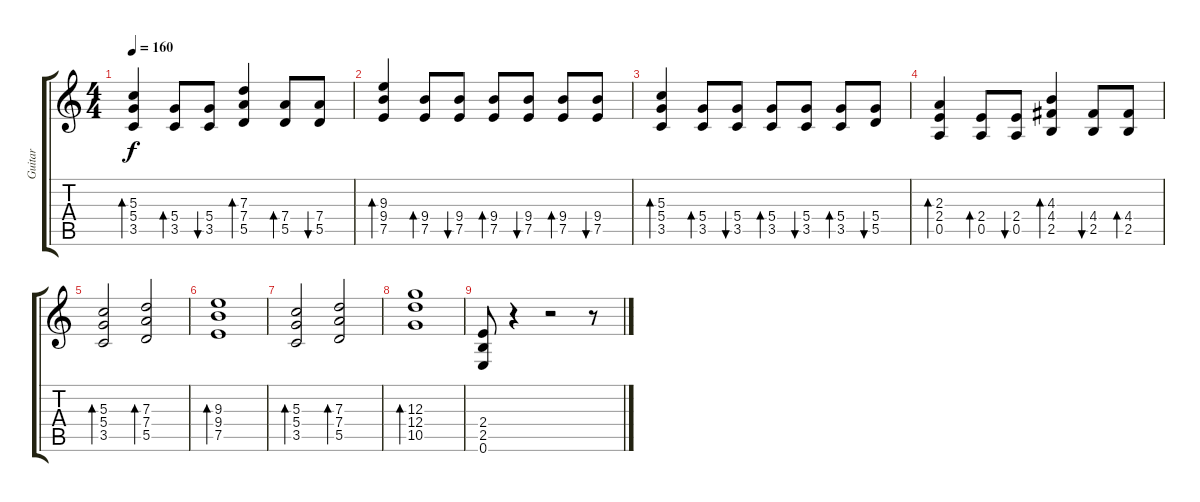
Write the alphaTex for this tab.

\track ("Guitar" "Guitar") {instrument electricguitarclean}
\staff {score tabs}
\tuning (E4 B3 G3 D3 A2 E2) {hide}
\ts (4 4)
\tempo 160
\clef g2
\ks c
(5.3 5.4 3.5).4{bd 240 dy f} (5.4 3.5).8{bd 240} (5.4 3.5).8{bu 240} (7.3 7.4 5.5).4{bd 240} (7.4 5.5).8{bd 240} (7.4 5.5).8{bu 240} |
(9.3 9.4 7.5).4{bd 240} (9.4 7.5).8{bd 240} (9.4 7.5).8{bu 240} (9.4 7.5).8{bd 240} (9.4 7.5).8{bu 240} (9.4 7.5).8{bd 240} (9.4 7.5).8{bu 240} |
(5.3 5.4 3.5).4{bd 240} (5.4 3.5).8{bd 240} (5.4 3.5).8{bu 240} (5.4 3.5).8{bd 240} (5.4 3.5).8{bu 240} (5.4 3.5).8{bd 240} (5.4 5.5).8{bu 240} |
(2.3 2.4 0.5).4{bd 240} (2.4 0.5).8{bd 240} (2.4 0.5).8{bu 240} (4.3 4.4 2.5).4{bd 240} (4.4 2.5).8{bu 240} (4.4 2.5).8{bd 240} |
(5.3 5.4 3.5).2{bd 240} (7.3 7.4 5.5).2{bd 240} |
(9.3 9.4 7.5).1{bd 240} |
(5.3 5.4 3.5).2{bd 240} (7.3 7.4 5.5).2{bd 240} |
(12.3 12.4 10.5).1{bd 240} |
(2.4 2.5 0.6).8 r.4 r.2 r.8
